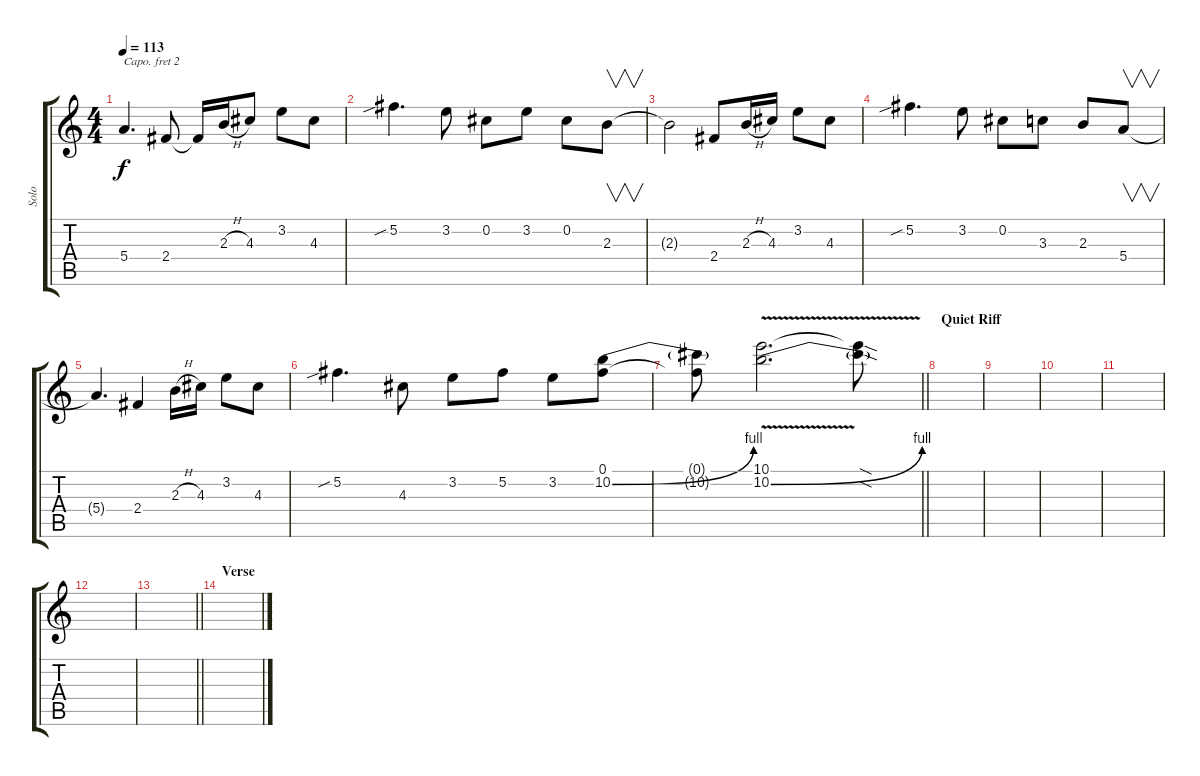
\track ("Solo" "Solo") {instrument overdrivenguitar}
\staff {score tabs}
\capo 2
\tuning (E4 B3 G3 D3 A2 E2) {hide}
\ts (4 4)
\tempo 113
\clef g2
\ks c
5.4{t}.4{d dy f} 2.4.8 2.4{t}.16 2.3{h}.16 4.3.8 3.2.8 4.3.8 |
5.2{sib}.4{d} 3.2.8 0.2.8 3.2.8 0.2.8 2.3.8{v} |
2.3{t}.2 2.4.8 2.3{h}.16 4.3.16 3.2.8 4.3.8 |
5.2{sib}.4{d} 3.2.8 0.2.8 3.3.8 2.3.8 5.4.8{v} |
5.4{t}.4{d} 2.4.4 2.3{h}.16 4.3.16 3.2.8 4.3.8 |
5.2{sib}.4{d} 4.3.8 3.2.8 5.2.8 3.2.8 (0.1 10.2{be (bend 0 0 60 4)}).8 |
\barLineRight lightlight
(0.1{t} 10.2{t}).8 (10.1 10.2{be (bend 0 0 60 4) v}).2{d} (10.1{sod t} 10.2{sod t}).8 |
\section ("" "Quiet Riff")
|
|
|
|
|
\barLineRight lightlight
|
\section ("" "Verse")
